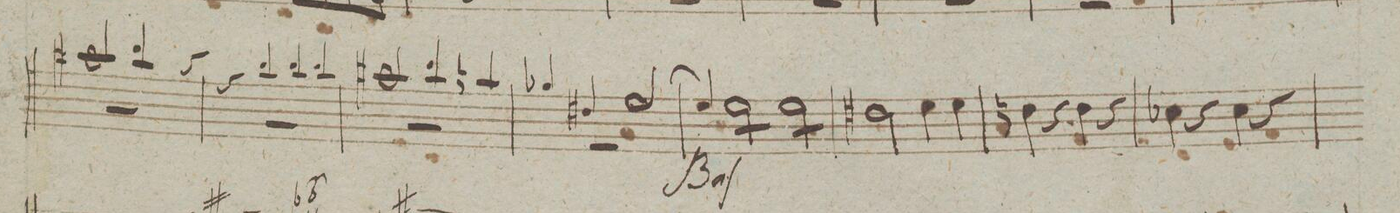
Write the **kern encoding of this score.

**kern	**fba	**dynam
*I"Organo	*	*
*clefF4	*	*
*k[]	*	*
*met(c|)	*	*
*M2/2	*	*
*^	*	*
2c#X/	1r	.	.
4d/	.	.	.
4r	.	.	.
=32	=32	=32	=32
4r	1r	.	.
4d/	.	.	.
4d/	.	.	.
4d/	.	.	.
=33	=33	=33	=33
2c#X/	1r	.	.
4d/	.	.	.
4cn/	.	.	.
=34	=34	=34	=34
4B-X/	1r	.	.
4F#X/	.	.	.
[2G/	.	.	.
=35	=35	=35	=35
4G/]	8G\L	.	.
*Xcue	*	*	*
.	8G\	.	.
4ryyyy	8G\	.	.
.	8G\J	.	.
2ryyyy	8G\L	.	.
.	8G\	.	.
.	8G\	.	.
.	8G\J	.	.
*v	*v	*	*
=36	=36	=36
*Xcue	*	*
2F#X\	.	.
4G\	.	.
4G\	.	.
=37	=37	=37
4Fn\	.	.
4r	.	.
4F\	.	.
4r	.	.
=38	=38	=38
4E-X\	.	.
4r	.	.
4E-\	.	.
4r	.	.
=39	=39	=39
*-	*-	*-
